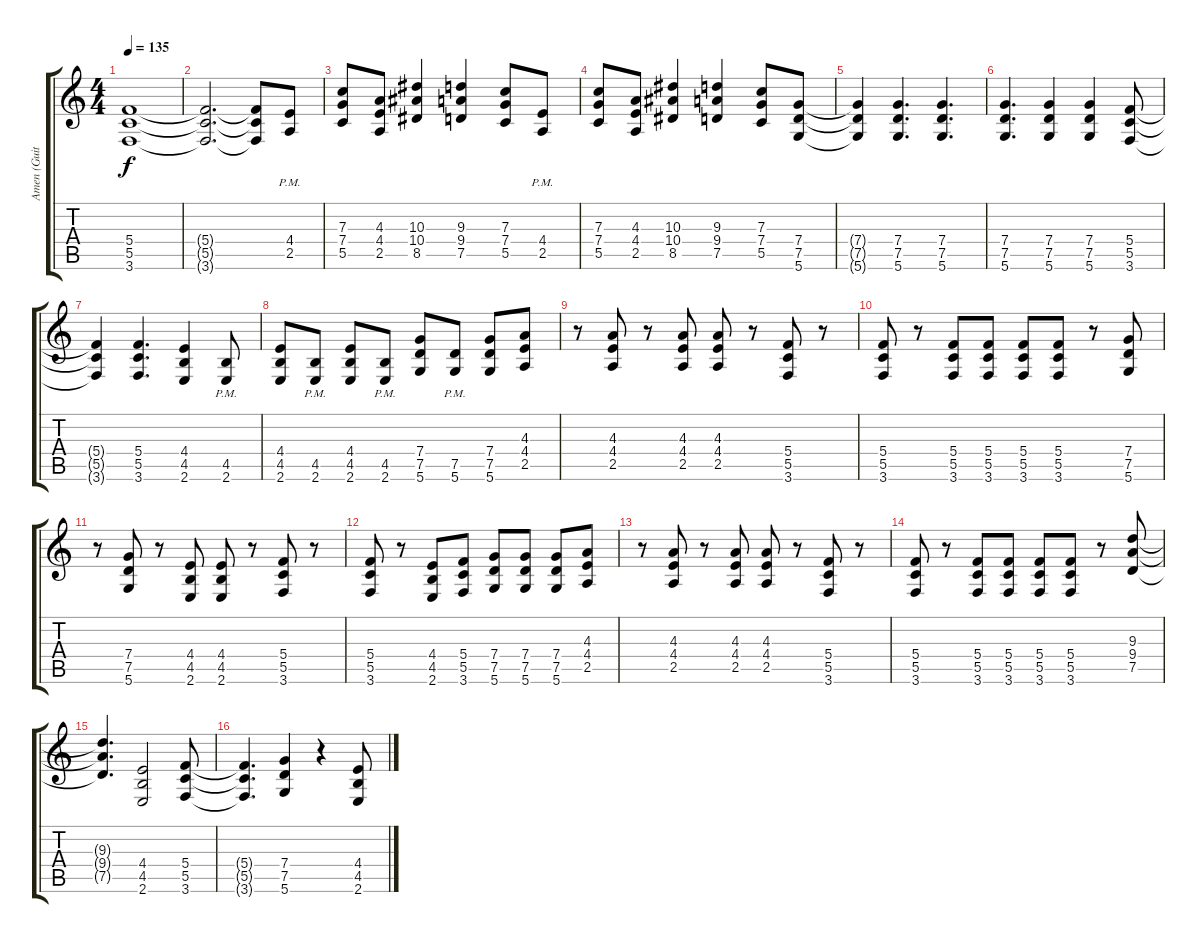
\track ("Amen (Guitar)" "Amen (Guit") {instrument distortionguitar}
\staff {score tabs}
\tuning (D4 A3 F3 C3 G2 D2) {hide}
\ts (4 4)
\tempo 135
\clef g2
\ks c
(5.4{t} 5.5{t} 3.6{t}).1{dy f} |
(5.4{t} 5.5{t} 3.6{t}).2{d} (5.4{t} 5.5{t} 3.6{t}).8 (4.4{pm} 2.5{pm}).8 |
(7.3 7.4 5.5).8 (4.3 4.4 2.5).8 (10.3 10.4 8.5).4 (9.3 9.4 7.5).4 (7.3 7.4 5.5).8 (4.4{pm} 2.5{pm}).8 |
(7.3 7.4 5.5).8 (4.3 4.4 2.5).8 (10.3 10.4 8.5).4 (9.3 9.4 7.5).4 (7.3 7.4 5.5).8 (7.4 7.5 5.6).8 |
(7.4{t} 7.5{t} 5.6{t}).4 (7.4 7.5 5.6).4{d} (7.4 7.5 5.6).4{d} |
(7.4 7.5 5.6).4{d} (7.4 7.5 5.6).4 (7.4 7.5 5.6).4 (5.4 5.5 3.6).8 |
(5.4{t} 5.5{t} 3.6{t}).4 (5.4 5.5 3.6).4{d} (4.4 4.5 2.6).4 (4.5{pm} 2.6{pm}).8 |
(4.4 4.5 2.6).8 (4.5{pm} 2.6{pm}).8 (4.4 4.5 2.6).8 (4.5{pm} 2.6{pm}).8 (7.4 7.5 5.6).8 (7.5{pm} 5.6{pm}).8 (7.4 7.5 5.6).8 (4.3 4.4 2.5).8 |
r.8 (4.3 4.4 2.5).8 r.8 (4.3 4.4 2.5).8 (4.3 4.4 2.5).8 r.8 (5.4 5.5 3.6).8 r.8 |
(5.4 5.5 3.6).8 r.8 (5.4 5.5 3.6).8 (5.4 5.5 3.6).8 (5.4 5.5 3.6).8 (5.4 5.5 3.6).8 r.8 (7.4 7.5 5.6).8 |
r.8 (7.4 7.5 5.6).8 r.8 (4.4 4.5 2.6).8 (4.4 4.5 2.6).8 r.8 (5.4 5.5 3.6).8 r.8 |
(5.4 5.5 3.6).8 r.8 (4.4 4.5 2.6).8 (5.4 5.5 3.6).8 (7.4 7.5 5.6).8 (7.4 7.5 5.6).8 (7.4 7.5 5.6).8 (4.3 4.4 2.5).8 |
r.8 (4.3 4.4 2.5).8 r.8 (4.3 4.4 2.5).8 (4.3 4.4 2.5).8 r.8 (5.4 5.5 3.6).8 r.8 |
(5.4 5.5 3.6).8 r.8 (5.4 5.5 3.6).8 (5.4 5.5 3.6).8 (5.4 5.5 3.6).8 (5.4 5.5 3.6).8 r.8 (9.3 9.4 7.5).8 |
(9.3{t} 9.4{t} 7.5{t}).4{d} (4.4 4.5 2.6).2 (5.4 5.5 3.6).8 |
(5.4{t} 5.5{t} 3.6{t}).4{d} (7.4 7.5 5.6).4 r.4 (4.4 4.5 2.6).8
